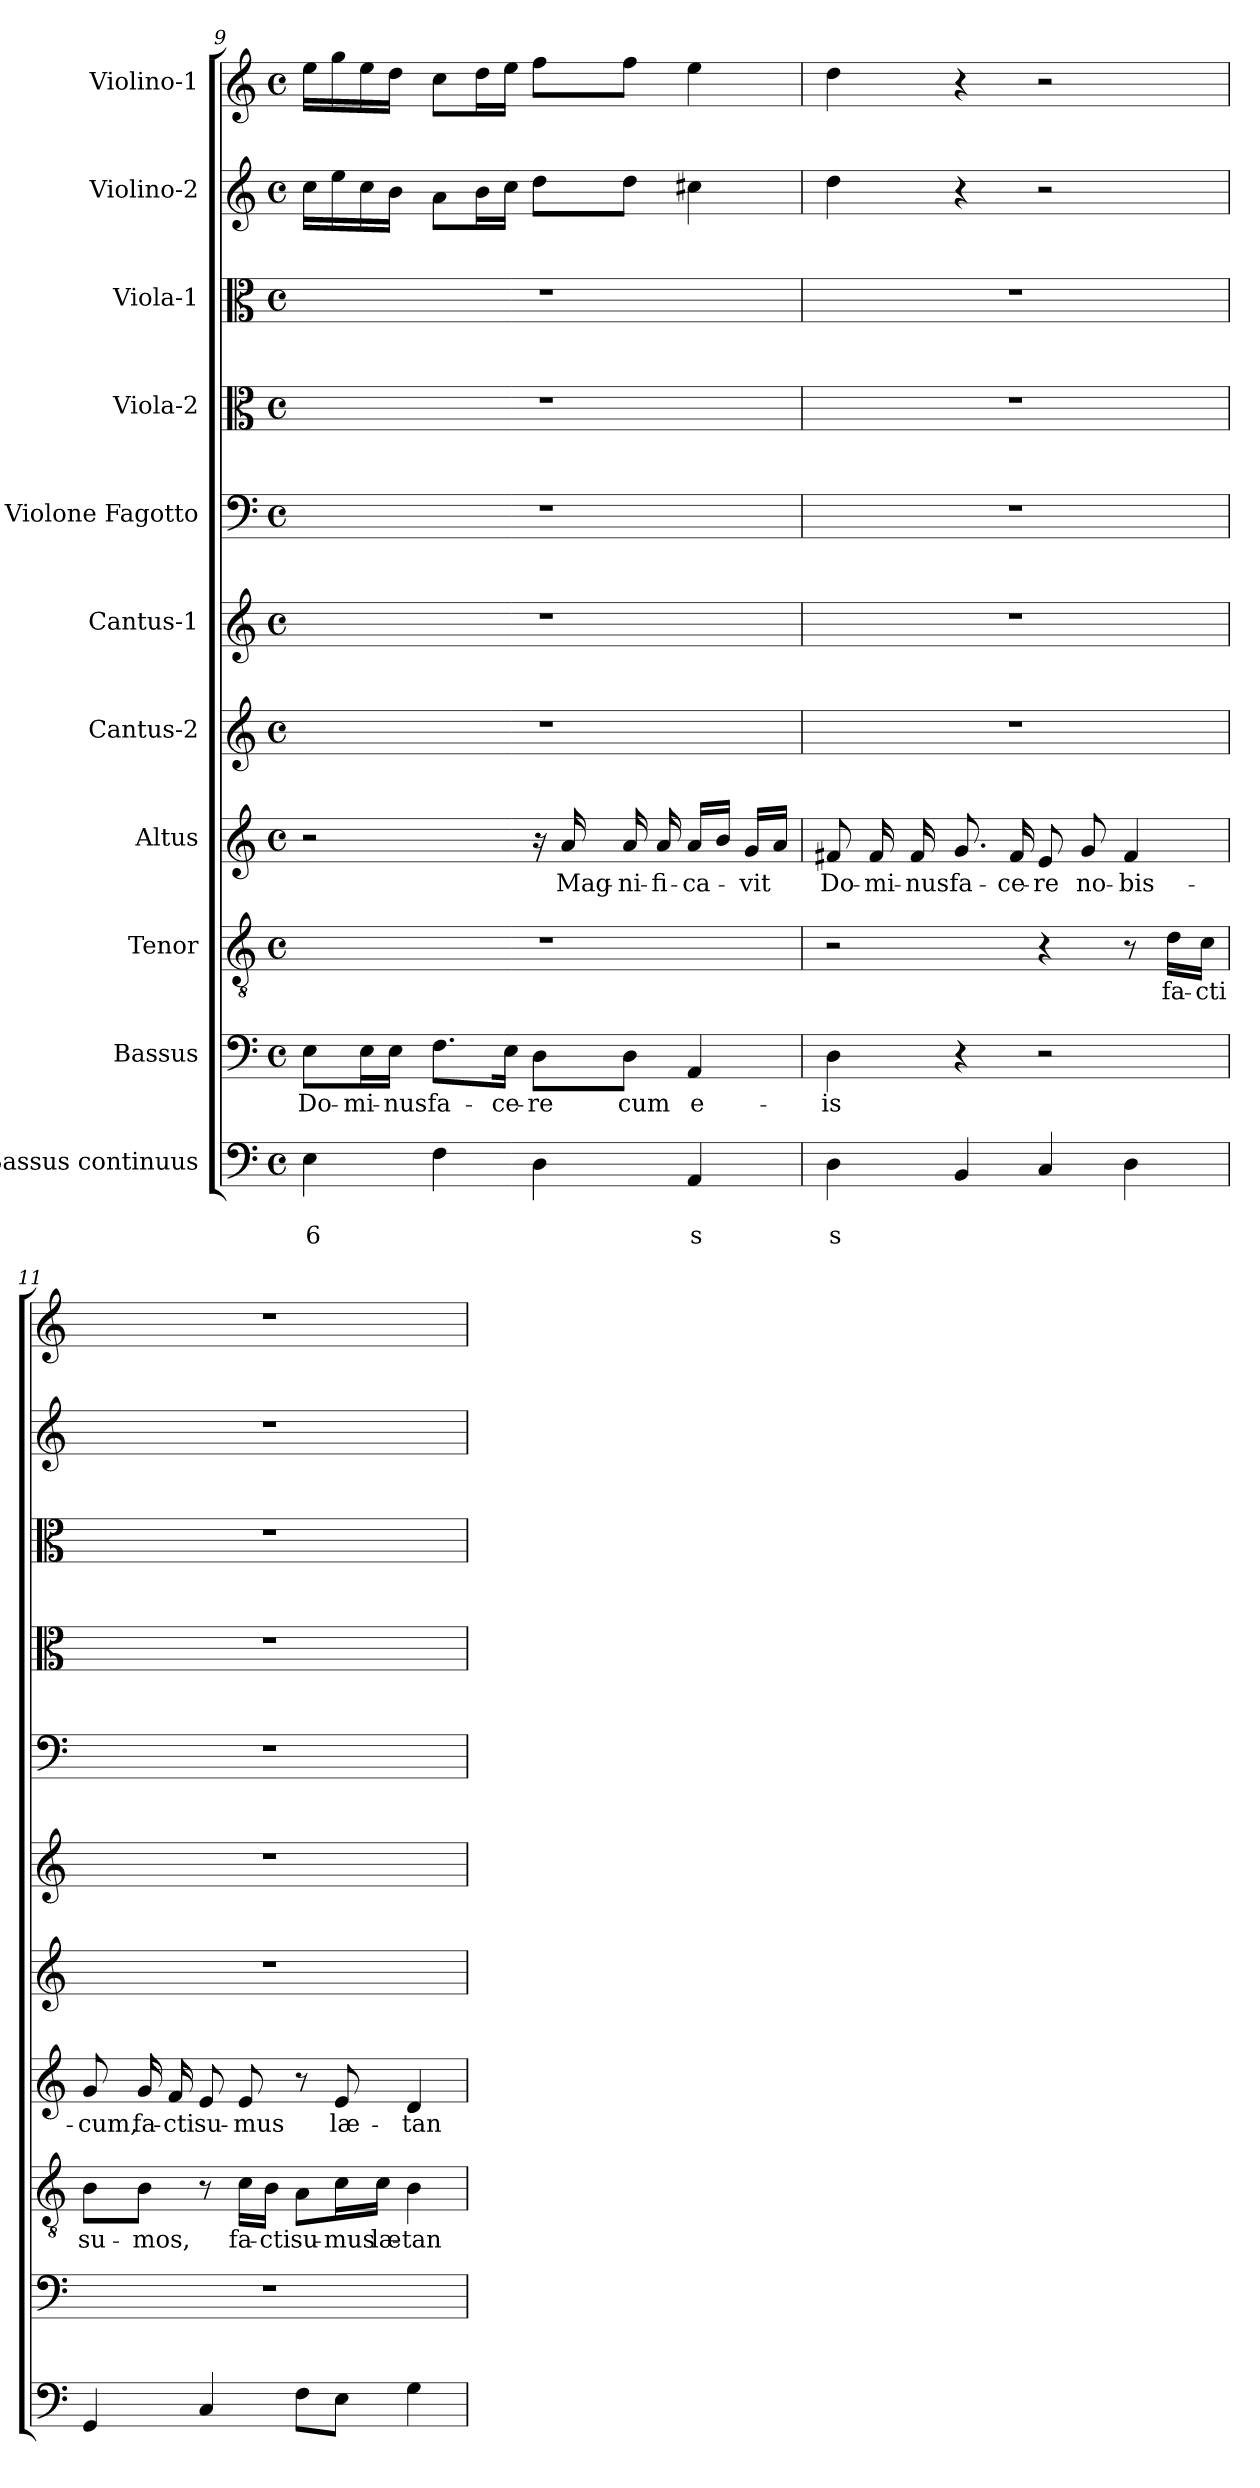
**kern	**text	**text	**kern	**text	**kern	**text	**kern	**text	**kern	**kern	**kern	**kern	**kern	**kern	**kern
*part11	*part11	*part11	*part10	*part10	*part9	*part9	*part8	*part8	*part7	*part6	*part5	*part4	*part3	*part2	*part1
*staff11	*staff11	*staff11	*staff10	*staff10	*staff9	*staff9	*staff8	*staff8	*staff7	*staff6	*staff5	*staff4	*staff3	*staff2	*staff1
*I"Bassus continuus	*	*	*I"Bassus	*	*I"Tenor	*	*I"Altus	*	*I"Cantus-2	*I"Cantus-1	*I"Violone Fagotto	*I"Viola-2	*I"Viola-1	*I"Violino-2	*I"Violino-1
*clefF4	*	*	*clefF4	*	*clefGv2	*	*clefG2	*	*clefG2	*clefG2	*clefF4	*clefC3	*clefC3	*clefG2	*clefG2
*k[]	*	*	*k[]	*	*k[]	*	*k[]	*	*k[]	*k[]	*k[]	*k[]	*k[]	*k[]	*k[]
*C:	*	*	*C:	*	*C:	*	*C:	*	*C:	*C:	*C:	*C:	*C:	*C:	*C:
*M4/4	*	*	*M4/4	*	*M4/4	*	*M4/4	*	*M4/4	*M4/4	*M4/4	*M4/4	*M4/4	*M4/4	*M4/4
*met(c)	*	*	*met(c)	*	*met(c)	*	*met(c)	*	*met(c)	*met(c)	*met(c)	*met(c)	*met(c)	*met(c)	*met(c)
=9	=9	=9	=9	=9	=9	=9	=9	=9	=9	=9	=9	=9	=9	=9	=9
!	!	!LO:LY:b	!	!LO:LY:b	!	!	!	!	!	!	!	!	!	!	!
4E\	.	6	8E\L	Do-	1r	.	2r	.	1r	1r	1r	1r	1r	16cc\LL	16ee\LL
.	.	.	.	.	.	.	.	.	.	.	.	.	.	16ee\	16gg\
!	!	!	!	!LO:LY:b	!	!	!	!	!	!	!	!	!	!	!
.	.	.	16E\L	-mi-	.	.	.	.	.	.	.	.	.	16cc\	16ee\
!	!	!	!	!LO:LY:b	!	!	!	!	!	!	!	!	!	!	!
.	.	.	16E\JJ	-nus	.	.	.	.	.	.	.	.	.	16b\JJ	16dd\JJ
!	!	!	!	!LO:LY:b	!	!	!	!	!	!	!	!	!	!	!
4F\	.	.	8.F\L	fa-	.	.	.	.	.	.	.	.	.	8a\L	8cc\L
.	.	.	.	.	.	.	.	.	.	.	.	.	.	16b\L	16dd\L
!	!	!	!	!LO:LY:b	!	!	!	!	!	!	!	!	!	!	!
.	.	.	16E\Jk	-ce-	.	.	.	.	.	.	.	.	.	16cc\JJ	16ee\JJ
!	!	!	!	!LO:LY:b	!	!	!	!	!	!	!	!	!	!	!
4D\	.	.	8D\L	-re	.	.	16r	.	.	.	.	.	.	8dd\L	8ff\L
!	!	!	!	!	!	!	!	!LO:LY:b	!	!	!	!	!	!	!
.	.	.	.	.	.	.	16a/	Mag-	.	.	.	.	.	.	.
!	!	!	!	!LO:LY:b	!	!	!	!LO:LY:b	!	!	!	!	!	!	!
.	.	.	8D\J	cum	.	.	16a/	-ni-	.	.	.	.	.	8dd\J	8ff\J
!	!	!	!	!	!	!	!	!LO:LY:b	!	!	!	!	!	!	!
.	.	.	.	.	.	.	16a/	-fi-	.	.	.	.	.	.	.
!	!	!LO:LY:b	!	!LO:LY:b	!	!	!	!LO:LY:b	!	!	!	!	!	!	!
4AA/	.	s	4AA/	e-	.	.	16a/LL	-ca-	.	.	.	.	.	4cc#X\	4ee\
.	.	.	.	.	.	.	16b/JJ	.	.	.	.	.	.	.	.
!	!	!	!	!	!	!	!	!LO:LY:b	!	!	!	!	!	!	!
.	.	.	.	.	.	.	16g/LL	-vit	.	.	.	.	.	.	.
.	.	.	.	.	.	.	16a/JJ	.	.	.	.	.	.	.	.
!!LO:PB:g=z
=10	=10	=10	=10	=10	=10	=10	=10	=10	=10	=10	=10	=10	=10	=10	=10
!	!	!LO:LY:b	!	!LO:LY:b	!	!	!	!LO:LY:b	!	!	!	!	!	!	!
4D\	.	s	4D\	-is	2r	.	8f#X/	Do-	1r	1r	1r	1r	1r	4dd\	4dd\
!	!	!	!	!	!	!	!	!LO:LY:b	!	!	!	!	!	!	!
.	.	.	.	.	.	.	16f#/	-mi-	.	.	.	.	.	.	.
!	!	!	!	!	!	!	!	!LO:LY:b	!	!	!	!	!	!	!
.	.	.	.	.	.	.	16f#/	-nus	.	.	.	.	.	.	.
!	!	!	!	!	!	!	!	!LO:LY:b	!	!	!	!	!	!	!
4BB/	.	.	4r	.	.	.	8.g/	fa-	.	.	.	.	.	4r	4r
!	!	!	!	!	!	!	!	!LO:LY:b	!	!	!	!	!	!	!
.	.	.	.	.	.	.	16f#/	-ce-	.	.	.	.	.	.	.
!	!	!	!	!	!	!	!	!LO:LY:b	!	!	!	!	!	!	!
4C/	.	.	2r	.	4r	.	8e/	-re	.	.	.	.	.	2r	2r
!	!	!	!	!	!	!	!	!LO:LY:b	!	!	!	!	!	!	!
.	.	.	.	.	.	.	8g/	no-	.	.	.	.	.	.	.
!	!	!	!	!	!	!	!	!LO:LY:b	!	!	!	!	!	!	!
4D\	.	.	.	.	8r	.	4f#/	-bis-	.	.	.	.	.	.	.
!	!	!	!	!	!	!LO:LY:b	!	!	!	!	!	!	!	!	!
.	.	.	.	.	16d\LL	fa-	.	.	.	.	.	.	.	.	.
!	!	!	!	!	!	!LO:LY:b	!	!	!	!	!	!	!	!	!
.	.	.	.	.	16c\JJ	-cti	.	.	.	.	.	.	.	.	.
=11	=11	=11	=11	=11	=11	=11	=11	=11	=11	=11	=11	=11	=11	=11	=11
!	!	!	!	!	!	!LO:LY:b	!	!LO:LY:b	!	!	!	!	!	!	!
4GG/	.	.	1r	.	8B\L	su-	8g/	-cum,	1r	1r	1r	1r	1r	1r	1r
!	!	!	!	!	!	!LO:LY:b	!	!LO:LY:b	!	!	!	!	!	!	!
.	.	.	.	.	8B\J	-mos,	16g/	fa-	.	.	.	.	.	.	.
!	!	!	!	!	!	!	!	!LO:LY:b	!	!	!	!	!	!	!
.	.	.	.	.	.	.	16f/	-cti	.	.	.	.	.	.	.
!	!	!	!	!	!	!	!	!LO:LY:b	!	!	!	!	!	!	!
4C/	.	.	.	.	8r	.	8e/	su-	.	.	.	.	.	.	.
!	!	!	!	!	!	!LO:LY:b	!	!LO:LY:b	!	!	!	!	!	!	!
.	.	.	.	.	16c\LL	fa-	8e/	-mus	.	.	.	.	.	.	.
!	!	!	!	!	!	!LO:LY:b	!	!	!	!	!	!	!	!	!
.	.	.	.	.	16B\JJ	-cti	.	.	.	.	.	.	.	.	.
!	!	!	!	!	!	!LO:LY:b	!	!	!	!	!	!	!	!	!
8F\L	.	.	.	.	8A\L	su-	8r	.	.	.	.	.	.	.	.
!	!	!	!	!	!	!LO:LY:b	!	!LO:LY:b	!	!	!	!	!	!	!
8E\J	.	.	.	.	16c\L	-mus	8e/	læ-	.	.	.	.	.	.	.
!	!	!	!	!	!	!LO:LY:b	!	!	!	!	!	!	!	!	!
.	.	.	.	.	16c\JJ	læ-	.	.	.	.	.	.	.	.	.
!	!	!	!	!	!	!LO:LY:b	!	!LO:LY:b	!	!	!	!	!	!	!
4G\	.	.	.	.	4B\	-tan-	4d/	-tan-	.	.	.	.	.	.	.
=	=	=	=	=	=	=	=	=	=	=	=	=	=	=	=
*-	*-	*-	*-	*-	*-	*-	*-	*-	*-	*-	*-	*-	*-	*-	*-
